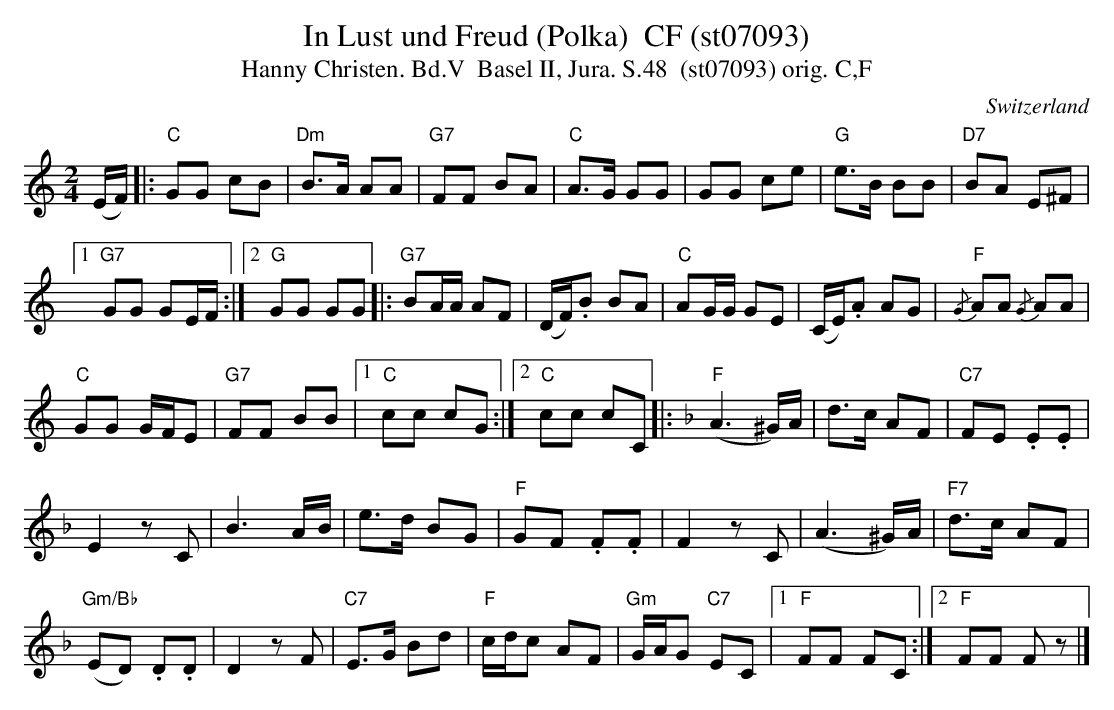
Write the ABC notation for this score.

X:1
T:In Lust und Freud (Polka)  CF (st07093)
T:Hanny Christen. Bd.V  Basel II, Jura. S.48  (st07093) orig. C,F
M:2/4
L:1/8
O:Switzerland
K:C major
(E/F/) |: "C"GG cB | "Dm"B>A AA | "G7"FF BA | "C"A>G GG | GG ce | "G"e>B BB | "D7"BA E^F |1
"G7"GG GE/F/ :|2 "G"GG GG |: "G7"BA/A/ AF | (D/F/).B BA | "C"AG/G/ GE | (C/E/).A AG | "F"{/G}AA {/G}AA |
"C"GG G/F/E | "G7"FF BB |1 "C"cc cG :|2 "C"cc cC |: [K:F] ("F"A3^G/)A/ | d>c AF | "C7"FE .E.E |
E2zC | B3A/B/ | e>d BG | "F"GF .F.F | F2zC | (A3^G/)A/ | "F7"d>c AF |
("Gm/Bb"ED) .D.D | D2zF | "C7"E>G Bd | "F"c/d/c AF | "Gm"G/A/G "C7"EC |1 "F"FF FC :|2 "F"FF Fz |]
